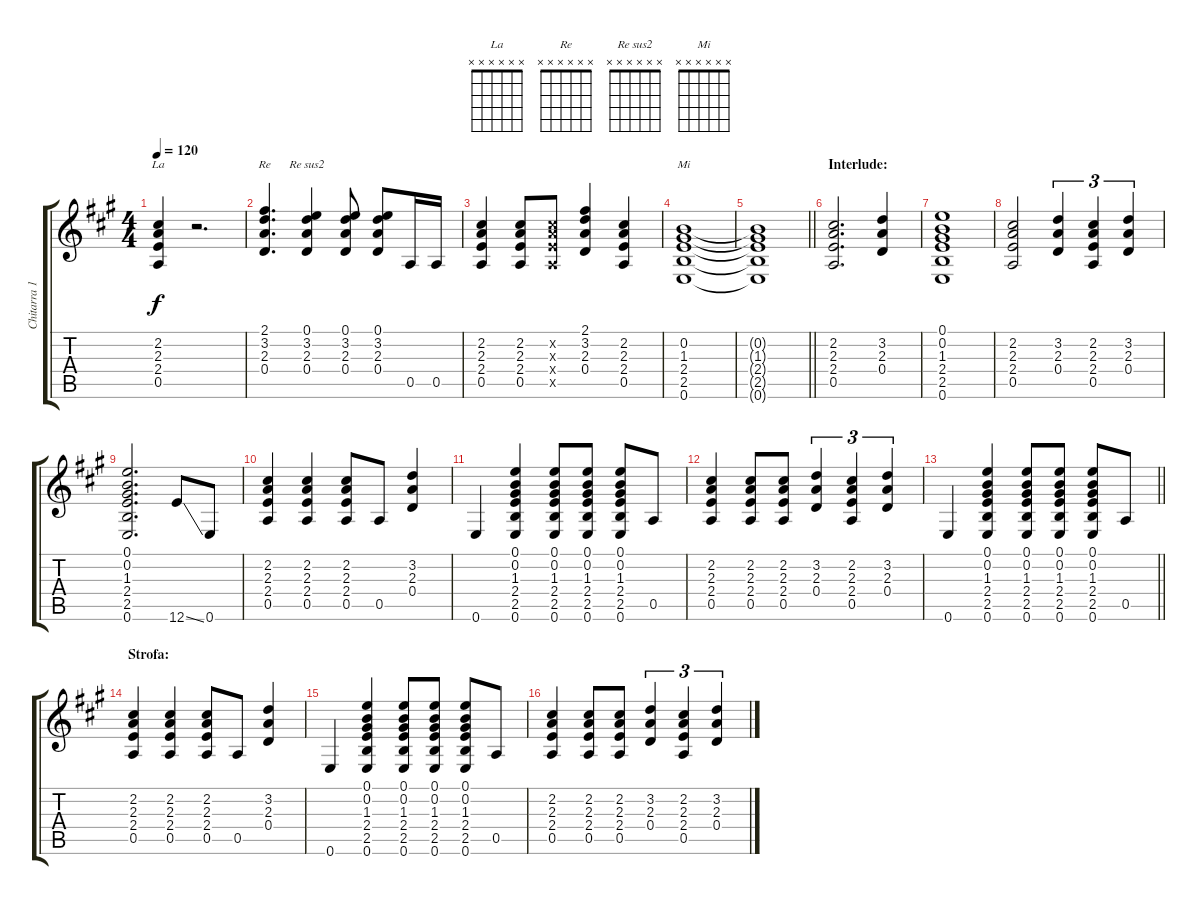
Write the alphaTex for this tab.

\track ("Chitarra 1" "Chitarra 1") {instrument distortionguitar}
\staff {score tabs}
\tuning (E4 B3 G3 D3 A2 E2) {hide}
\chord ("La" x x x x x x)
\chord ("Re" x x x x x x)
\chord ("Re sus2" x x x x x x)
\chord ("Mi" x x x x x x)
\ts (4 4)
\tempo 120
\clef g2
\ks a
(2.2 2.3 2.4 0.5).4{ch "La" dy f} r.2{d} |
(2.1 3.2 2.3 0.4).4{d ch "Re"} (0.1 3.2 2.3 0.4).4{ch "Re sus2"} (0.1 3.2 2.3 0.4).8 (0.1 3.2 2.3 0.4).8 0.5.16 0.5.16 |
(2.2 2.3 2.4 0.5).4 (2.2 2.3 2.4 0.5).8 (2.2{x} 2.3{x} 2.4{x} 0.5{x}).8 (2.1 3.2 2.3 0.4).4 (2.2 2.3 2.4 0.5).4 |
(0.2 1.3 2.4 2.5 0.6).1{ch "Mi"} |
\barLineRight lightlight
(0.2{t} 1.3{t} 2.4{t} 2.5{t} 0.6{t}).1 |
\section ("" "Interlude:")
(2.2 2.3 2.4 0.5).2{d volume 10} (3.2 2.3 0.4).4 |
(0.1 0.2 1.3 2.4 2.5 0.6).1 |
(2.2 2.3 2.4 0.5).2 (3.2 2.3 0.4).4{tu (3 2)} (2.2 2.3 2.4 0.5).4{tu (3 2)} (3.2 2.3 0.4).4{tu (3 2)} |
(0.1 0.2 1.3 2.4 2.5 0.6).2{d} 12.6{ss}.8{volume 12} 0.6.8 |
(2.2 2.3 2.4 0.5).4 (2.2 2.3 2.4 0.5).4 (2.2 2.3 2.4 0.5).8 0.5.8 (3.2 2.3 0.4).4 |
0.6.4 (0.1 0.2 1.3 2.4 2.5 0.6).4 (0.1 0.2 1.3 2.4 2.5 0.6).8 (0.1 0.2 1.3 2.4 2.5 0.6).8 (0.1 0.2 1.3 2.4 2.5 0.6).8 0.5.8 |
(2.2 2.3 2.4 0.5).4 (2.2 2.3 2.4 0.5).8 (2.2 2.3 2.4 0.5).8 (3.2 2.3 0.4).4{tu (3 2)} (2.2 2.3 2.4 0.5).4{tu (3 2)} (3.2 2.3 0.4).4{tu (3 2)} |
\barLineRight lightlight
0.6.4 (0.1 0.2 1.3 2.4 2.5 0.6).4 (0.1 0.2 1.3 2.4 2.5 0.6).8 (0.1 0.2 1.3 2.4 2.5 0.6).8 (0.1 0.2 1.3 2.4 2.5 0.6).8 0.5.8 |
\section ("" "Strofa:")
(2.2 2.3 2.4 0.5).4 (2.2 2.3 2.4 0.5).4 (2.2 2.3 2.4 0.5).8 0.5.8 (3.2 2.3 0.4).4 |
0.6.4 (0.1 0.2 1.3 2.4 2.5 0.6).4 (0.1 0.2 1.3 2.4 2.5 0.6).8 (0.1 0.2 1.3 2.4 2.5 0.6).8 (0.1 0.2 1.3 2.4 2.5 0.6).8 0.5.8 |
(2.2 2.3 2.4 0.5).4 (2.2 2.3 2.4 0.5).8 (2.2 2.3 2.4 0.5).8 (3.2 2.3 0.4).4{tu (3 2)} (2.2 2.3 2.4 0.5).4{tu (3 2)} (3.2 2.3 0.4).4{tu (3 2)}
